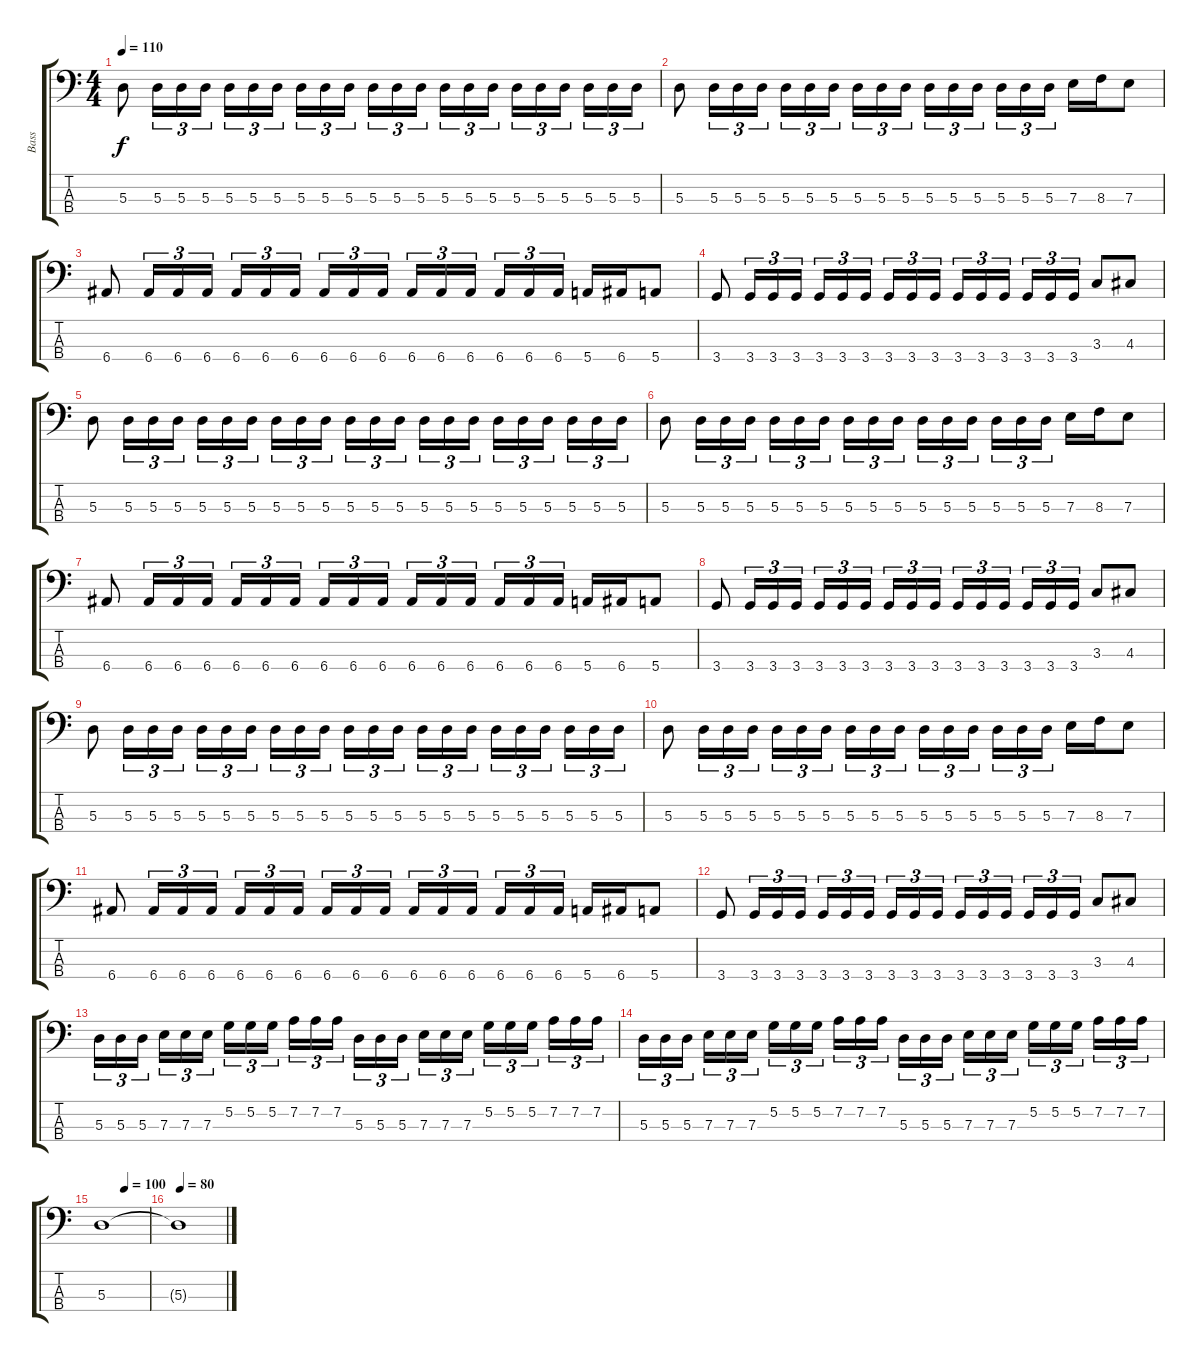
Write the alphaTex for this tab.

\track ("Bass" "Bass") {instrument electricbasspick}
\staff {score tabs}
\tuning (G2 D2 A1 E1) {hide}
\ts (4 4)
\tempo 110
\clef f4
\ks c
5.3.8{dy f} 5.3.16{tu (3 2)} 5.3.16{tu (3 2)} 5.3.16{tu (3 2)} 5.3.16{tu (3 2)} 5.3.16{tu (3 2)} 5.3.16{tu (3 2) beam splitsecondary} 5.3.16{tu (3 2)} 5.3.16{tu (3 2)} 5.3.16{tu (3 2)} 5.3.16{tu (3 2)} 5.3.16{tu (3 2)} 5.3.16{tu (3 2) beam splitsecondary} 5.3.16{tu (3 2)} 5.3.16{tu (3 2)} 5.3.16{tu (3 2)} 5.3.16{tu (3 2)} 5.3.16{tu (3 2)} 5.3.16{tu (3 2) beam splitsecondary} 5.3.16{tu (3 2)} 5.3.16{tu (3 2)} 5.3.16{tu (3 2)} |
5.3.8 5.3.16{tu (3 2)} 5.3.16{tu (3 2)} 5.3.16{tu (3 2)} 5.3.16{tu (3 2)} 5.3.16{tu (3 2)} 5.3.16{tu (3 2) beam splitsecondary} 5.3.16{tu (3 2)} 5.3.16{tu (3 2)} 5.3.16{tu (3 2)} 5.3.16{tu (3 2)} 5.3.16{tu (3 2)} 5.3.16{tu (3 2) beam splitsecondary} 5.3.16{tu (3 2)} 5.3.16{tu (3 2)} 5.3.16{tu (3 2)} 7.3.16 8.3.16 7.3.8 |
6.4.8 6.4.16{tu (3 2)} 6.4.16{tu (3 2)} 6.4.16{tu (3 2)} 6.4.16{tu (3 2)} 6.4.16{tu (3 2)} 6.4.16{tu (3 2) beam splitsecondary} 6.4.16{tu (3 2)} 6.4.16{tu (3 2)} 6.4.16{tu (3 2)} 6.4.16{tu (3 2)} 6.4.16{tu (3 2)} 6.4.16{tu (3 2) beam splitsecondary} 6.4.16{tu (3 2)} 6.4.16{tu (3 2)} 6.4.16{tu (3 2)} 5.4.16 6.4.16 5.4.8 |
3.4.8 3.4.16{tu (3 2)} 3.4.16{tu (3 2)} 3.4.16{tu (3 2)} 3.4.16{tu (3 2)} 3.4.16{tu (3 2)} 3.4.16{tu (3 2) beam splitsecondary} 3.4.16{tu (3 2)} 3.4.16{tu (3 2)} 3.4.16{tu (3 2)} 3.4.16{tu (3 2)} 3.4.16{tu (3 2)} 3.4.16{tu (3 2) beam splitsecondary} 3.4.16{tu (3 2)} 3.4.16{tu (3 2)} 3.4.16{tu (3 2)} 3.3.8 4.3.8 |
5.3.8 5.3.16{tu (3 2)} 5.3.16{tu (3 2)} 5.3.16{tu (3 2)} 5.3.16{tu (3 2)} 5.3.16{tu (3 2)} 5.3.16{tu (3 2) beam splitsecondary} 5.3.16{tu (3 2)} 5.3.16{tu (3 2)} 5.3.16{tu (3 2)} 5.3.16{tu (3 2)} 5.3.16{tu (3 2)} 5.3.16{tu (3 2) beam splitsecondary} 5.3.16{tu (3 2)} 5.3.16{tu (3 2)} 5.3.16{tu (3 2)} 5.3.16{tu (3 2)} 5.3.16{tu (3 2)} 5.3.16{tu (3 2) beam splitsecondary} 5.3.16{tu (3 2)} 5.3.16{tu (3 2)} 5.3.16{tu (3 2)} |
5.3.8 5.3.16{tu (3 2)} 5.3.16{tu (3 2)} 5.3.16{tu (3 2)} 5.3.16{tu (3 2)} 5.3.16{tu (3 2)} 5.3.16{tu (3 2) beam splitsecondary} 5.3.16{tu (3 2)} 5.3.16{tu (3 2)} 5.3.16{tu (3 2)} 5.3.16{tu (3 2)} 5.3.16{tu (3 2)} 5.3.16{tu (3 2) beam splitsecondary} 5.3.16{tu (3 2)} 5.3.16{tu (3 2)} 5.3.16{tu (3 2)} 7.3.16 8.3.16 7.3.8 |
6.4.8 6.4.16{tu (3 2)} 6.4.16{tu (3 2)} 6.4.16{tu (3 2)} 6.4.16{tu (3 2)} 6.4.16{tu (3 2)} 6.4.16{tu (3 2) beam splitsecondary} 6.4.16{tu (3 2)} 6.4.16{tu (3 2)} 6.4.16{tu (3 2)} 6.4.16{tu (3 2)} 6.4.16{tu (3 2)} 6.4.16{tu (3 2) beam splitsecondary} 6.4.16{tu (3 2)} 6.4.16{tu (3 2)} 6.4.16{tu (3 2)} 5.4.16 6.4.16 5.4.8 |
3.4.8 3.4.16{tu (3 2)} 3.4.16{tu (3 2)} 3.4.16{tu (3 2)} 3.4.16{tu (3 2)} 3.4.16{tu (3 2)} 3.4.16{tu (3 2) beam splitsecondary} 3.4.16{tu (3 2)} 3.4.16{tu (3 2)} 3.4.16{tu (3 2)} 3.4.16{tu (3 2)} 3.4.16{tu (3 2)} 3.4.16{tu (3 2) beam splitsecondary} 3.4.16{tu (3 2)} 3.4.16{tu (3 2)} 3.4.16{tu (3 2)} 3.3.8 4.3.8 |
5.3.8 5.3.16{tu (3 2)} 5.3.16{tu (3 2)} 5.3.16{tu (3 2)} 5.3.16{tu (3 2)} 5.3.16{tu (3 2)} 5.3.16{tu (3 2) beam splitsecondary} 5.3.16{tu (3 2)} 5.3.16{tu (3 2)} 5.3.16{tu (3 2)} 5.3.16{tu (3 2)} 5.3.16{tu (3 2)} 5.3.16{tu (3 2) beam splitsecondary} 5.3.16{tu (3 2)} 5.3.16{tu (3 2)} 5.3.16{tu (3 2)} 5.3.16{tu (3 2)} 5.3.16{tu (3 2)} 5.3.16{tu (3 2) beam splitsecondary} 5.3.16{tu (3 2)} 5.3.16{tu (3 2)} 5.3.16{tu (3 2)} |
5.3.8 5.3.16{tu (3 2)} 5.3.16{tu (3 2)} 5.3.16{tu (3 2)} 5.3.16{tu (3 2)} 5.3.16{tu (3 2)} 5.3.16{tu (3 2) beam splitsecondary} 5.3.16{tu (3 2)} 5.3.16{tu (3 2)} 5.3.16{tu (3 2)} 5.3.16{tu (3 2)} 5.3.16{tu (3 2)} 5.3.16{tu (3 2) beam splitsecondary} 5.3.16{tu (3 2)} 5.3.16{tu (3 2)} 5.3.16{tu (3 2)} 7.3.16 8.3.16 7.3.8 |
6.4.8 6.4.16{tu (3 2)} 6.4.16{tu (3 2)} 6.4.16{tu (3 2)} 6.4.16{tu (3 2)} 6.4.16{tu (3 2)} 6.4.16{tu (3 2) beam splitsecondary} 6.4.16{tu (3 2)} 6.4.16{tu (3 2)} 6.4.16{tu (3 2)} 6.4.16{tu (3 2)} 6.4.16{tu (3 2)} 6.4.16{tu (3 2) beam splitsecondary} 6.4.16{tu (3 2)} 6.4.16{tu (3 2)} 6.4.16{tu (3 2)} 5.4.16 6.4.16 5.4.8 |
3.4.8 3.4.16{tu (3 2)} 3.4.16{tu (3 2)} 3.4.16{tu (3 2)} 3.4.16{tu (3 2)} 3.4.16{tu (3 2)} 3.4.16{tu (3 2) beam splitsecondary} 3.4.16{tu (3 2)} 3.4.16{tu (3 2)} 3.4.16{tu (3 2)} 3.4.16{tu (3 2)} 3.4.16{tu (3 2)} 3.4.16{tu (3 2) beam splitsecondary} 3.4.16{tu (3 2)} 3.4.16{tu (3 2)} 3.4.16{tu (3 2)} 3.3.8 4.3.8 |
5.3.16{tu (3 2)} 5.3.16{tu (3 2)} 5.3.16{tu (3 2) beam splitsecondary} 7.3.16{tu (3 2)} 7.3.16{tu (3 2)} 7.3.16{tu (3 2)} 5.2.16{tu (3 2)} 5.2.16{tu (3 2)} 5.2.16{tu (3 2) beam splitsecondary} 7.2.16{tu (3 2)} 7.2.16{tu (3 2)} 7.2.16{tu (3 2)} 5.3.16{tu (3 2)} 5.3.16{tu (3 2)} 5.3.16{tu (3 2) beam splitsecondary} 7.3.16{tu (3 2)} 7.3.16{tu (3 2)} 7.3.16{tu (3 2)} 5.2.16{tu (3 2)} 5.2.16{tu (3 2)} 5.2.16{tu (3 2) beam splitsecondary} 7.2.16{tu (3 2)} 7.2.16{tu (3 2)} 7.2.16{tu (3 2)} |
5.3.16{tu (3 2)} 5.3.16{tu (3 2)} 5.3.16{tu (3 2) beam splitsecondary} 7.3.16{tu (3 2)} 7.3.16{tu (3 2)} 7.3.16{tu (3 2)} 5.2.16{tu (3 2)} 5.2.16{tu (3 2)} 5.2.16{tu (3 2) beam splitsecondary} 7.2.16{tu (3 2)} 7.2.16{tu (3 2)} 7.2.16{tu (3 2)} 5.3.16{tu (3 2)} 5.3.16{tu (3 2)} 5.3.16{tu (3 2) beam splitsecondary} 7.3.16{tu (3 2)} 7.3.16{tu (3 2)} 7.3.16{tu (3 2)} 5.2.16{tu (3 2)} 5.2.16{tu (3 2)} 5.2.16{tu (3 2) beam splitsecondary} 7.2.16{tu (3 2)} 7.2.16{tu (3 2)} 7.2.16{tu (3 2)} |
\tempo (100 0.5)
5.3.1 |
\tempo (80 0.0625)
5.3{t}.1
